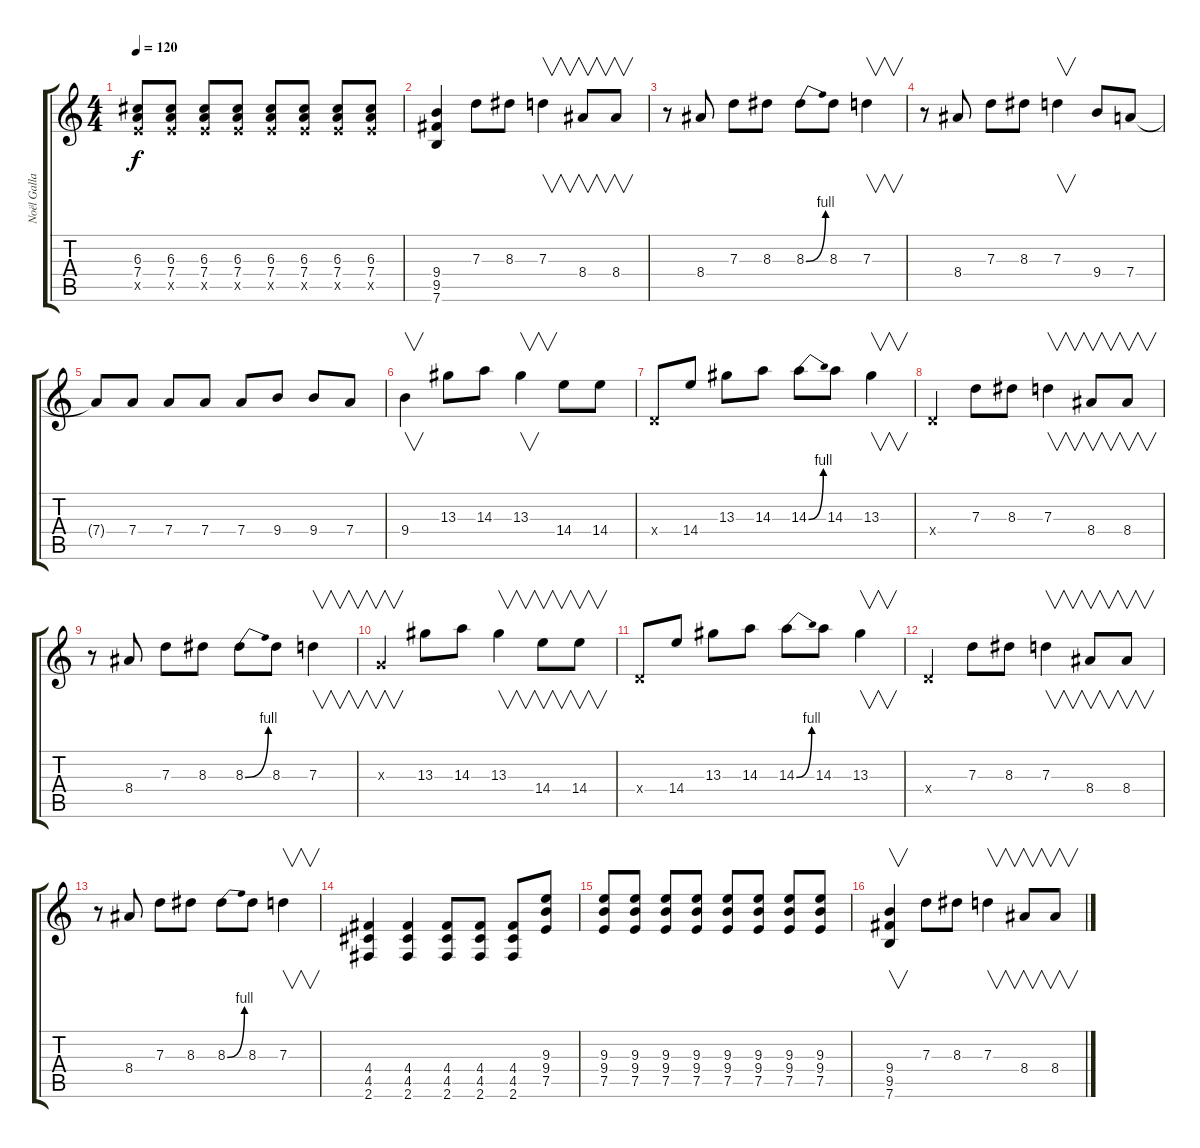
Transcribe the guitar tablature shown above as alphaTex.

\track ("Noël Gallagher - Lead Guitar" "Noël Galla") {instrument distortionguitar}
\staff {score tabs}
\tuning (E4 B3 G3 D3 A2 E2) {hide}
\ts (4 4)
\tempo 120
\clef g2
\ks c
(6.3 7.4 7.5{x}).8{dy f} (6.3 7.4 7.5{x}).8 (6.3 7.4 7.5{x}).8 (6.3 7.4 7.5{x}).8 (6.3 7.4 7.5{x}).8 (6.3 7.4 7.5{x}).8 (6.3 7.4 7.5{x}).8 (6.3 7.4 7.5{x}).8 |
(9.4 9.5 7.6).4 7.3.8 8.3.8 7.3.4{v} 8.4.8{v} 8.4.8{v} |
r.8 8.4.8 7.3.8 8.3.8 8.3{be (bend 0 0 60 4)}.8 8.3.8 7.3.4{v} |
r.8 8.4.8 7.3.8 8.3.8 7.3.4{v} 9.4.8 7.4.8 |
7.4{t}.8 7.4.8 7.4.8 7.4.8 7.4.8 9.4.8 9.4.8 7.4.8 |
9.4.4{v} 13.3.8 14.3.8 13.3.4{v} 14.4.8 14.4.8 |
0.4{x}.8 14.4.8 13.3.8 14.3.8 14.3{be (bend 0 0 60 4)}.8 14.3.8 13.3.4{v} |
0.4{x}.4 7.3.8 8.3.8 7.3.4{v} 8.4.8{v} 8.4.8{v} |
r.8 8.4.8 7.3.8 8.3.8 8.3{be (bend 0 0 60 4)}.8 8.3.8 7.3.4{v} |
0.3{x}.4{v} 13.3.8 14.3.8 13.3.4{v} 14.4.8{v} 14.4.8{v} |
0.4{x}.8 14.4.8 13.3.8 14.3.8 14.3{be (bend 0 0 60 4)}.8 14.3.8 13.3.4{v} |
0.4{x}.4 7.3.8 8.3.8 7.3.4{v} 8.4.8{v} 8.4.8{v} |
r.8 8.4.8 7.3.8 8.3.8 8.3{be (bend 0 0 60 4)}.8 8.3.8 7.3.4{v} |
(4.4 4.5 2.6).4 (4.4 4.5 2.6).4 (4.4 4.5 2.6).8 (4.4 4.5 2.6).8 (4.4 4.5 2.6).8 (9.3 9.4 7.5).8 |
(9.3 9.4 7.5).8 (9.3 9.4 7.5).8 (9.3 9.4 7.5).8 (9.3 9.4 7.5).8 (9.3 9.4 7.5).8 (9.3 9.4 7.5).8 (9.3 9.4 7.5).8 (9.3 9.4 7.5).8 |
(9.4 9.5 7.6).4{v} 7.3.8 8.3.8 7.3.4{v} 8.4.8{v} 8.4.8{v}
